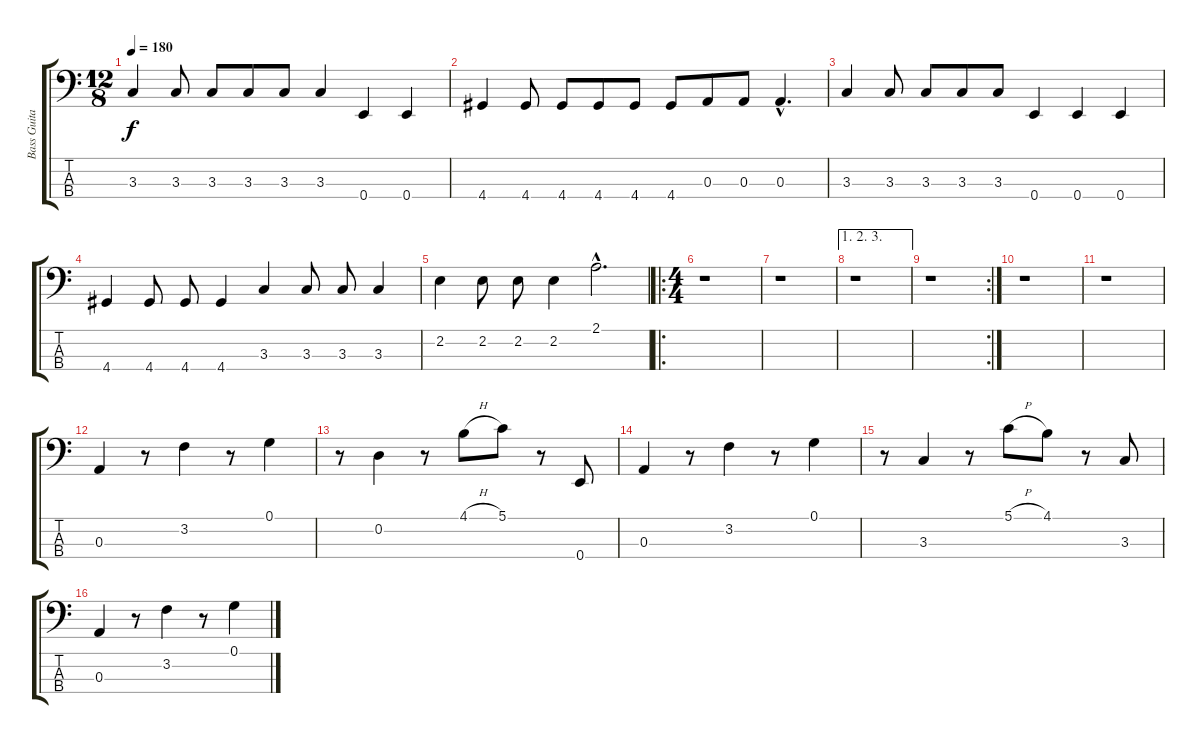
\track ("Bass Guitar" "Bass Guita") {instrument electricbassfinger}
\staff {score tabs}
\tuning (G2 D2 A1 E1) {hide}
\ts (12 8)
\tempo 180
\clef f4
\ks c
3.3.4{dy f} 3.3.8 3.3.8 3.3.8 3.3.8 3.3.4 0.4.4 0.4.4 |
4.4.4 4.4.8 4.4.8 4.4.8 4.4.8 4.4.8 0.3.8 0.3.8 0.3{hac}.4{d} |
3.3.4 3.3.8 3.3.8 3.3.8 3.3.8 0.4.4 0.4.4 0.4.4 |
4.4.4 4.4.8 4.4.8 4.4.4 3.3.4 3.3.8 3.3.8 3.3.4 |
2.2.4 2.2.8 2.2.8 2.2.4 2.1{hac}.2{d} |
\ro
\ts (4 4)
r.1 |
r.1 |
\ae (1 2 3)
r.1 |
\rc 2
r.1 |
r.1 |
r.1 |
0.3.4 r.8 3.2.4 r.8 0.1.4 |
r.8 0.2.4 r.8 4.1{h}.8 5.1.8 r.8 0.4.8 |
0.3.4 r.8 3.2.4 r.8 0.1.4 |
r.8 3.3.4 r.8 5.1{h}.8 4.1.8 r.8 3.3.8 |
0.3.4 r.8 3.2.4 r.8 0.1.4
